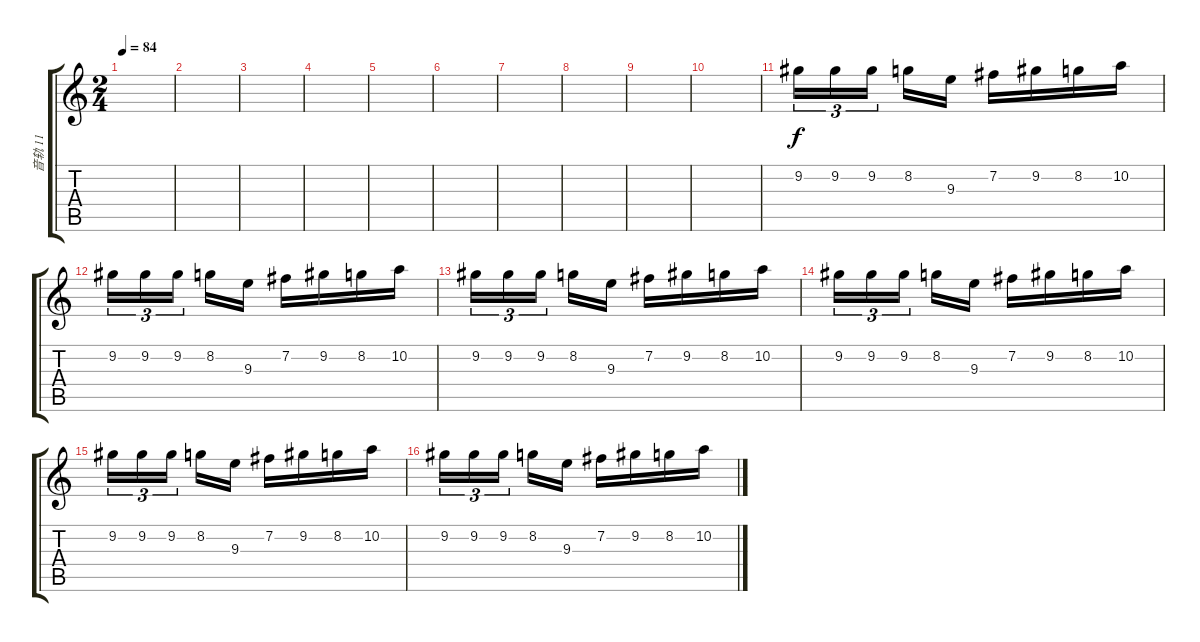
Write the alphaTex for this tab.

\track ("音轨 11" "音轨 11") {instrument acousticguitarsteel}
\staff {score tabs}
\tuning (E4 B3 G3 D3 A2 E2) {hide}
\ts (2 4)
\tempo 84
\clef g2
\ks c
|
|
|
|
|
|
|
|
|
|
9.2.16{tu (3 2)} 9.2.16{tu (3 2)} 9.2.16{tu (3 2)} 8.2.16 9.3.16 7.2.16 9.2.16 8.2.16 10.2.16 |
9.2.16{tu (3 2)} 9.2.16{tu (3 2)} 9.2.16{tu (3 2)} 8.2.16 9.3.16 7.2.16 9.2.16 8.2.16 10.2.16 |
9.2.16{tu (3 2)} 9.2.16{tu (3 2)} 9.2.16{tu (3 2)} 8.2.16 9.3.16 7.2.16 9.2.16 8.2.16 10.2.16 |
9.2.16{tu (3 2)} 9.2.16{tu (3 2)} 9.2.16{tu (3 2)} 8.2.16 9.3.16 7.2.16 9.2.16 8.2.16 10.2.16 |
9.2.16{tu (3 2)} 9.2.16{tu (3 2)} 9.2.16{tu (3 2)} 8.2.16 9.3.16 7.2.16 9.2.16 8.2.16 10.2.16 |
9.2.16{tu (3 2)} 9.2.16{tu (3 2)} 9.2.16{tu (3 2)} 8.2.16 9.3.16 7.2.16 9.2.16 8.2.16 10.2.16
